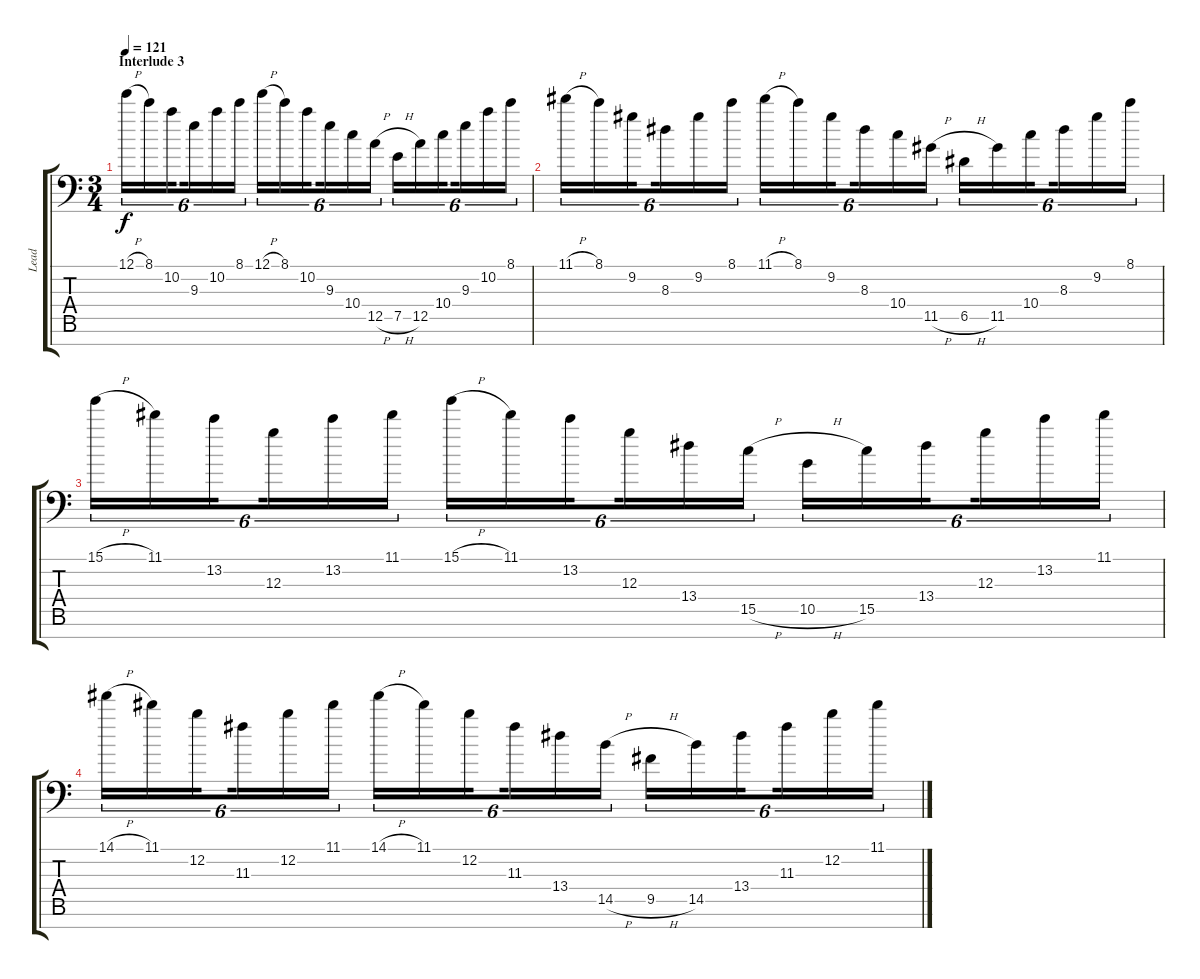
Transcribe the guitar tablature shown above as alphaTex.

\track ("Lead" "Lead") {instrument distortionguitar}
\staff {score tabs}
\tuning (E4 B3 G3 D3 A2 E2 A1) {hide}
\ts (3 4)
\section ("" "Interlude 3")
\tempo 121
\clef f4
\ks c
12.1{h}.16{tu (6 4) dy f} 8.1.16{tu (6 4)} 10.2.16{tu (6 4) beam splitsecondary} 9.3.16{tu (6 4)} 10.2.16{tu (6 4)} 8.1.16{tu (6 4)} 12.1{h}.16{tu (6 4)} 8.1.16{tu (6 4)} 10.2.16{tu (6 4) beam splitsecondary} 9.3.16{tu (6 4)} 10.4.16{tu (6 4)} 12.5{h}.16{tu (6 4)} 7.5{h}.16{tu (6 4)} 12.5.16{tu (6 4)} 10.4.16{tu (6 4) beam splitsecondary} 9.3.16{tu (6 4)} 10.2.16{tu (6 4)} 8.1.16{tu (6 4)} |
11.1{h}.16{tu (6 4)} 8.1.16{tu (6 4)} 9.2.16{tu (6 4) beam splitsecondary} 8.3.16{tu (6 4)} 9.2.16{tu (6 4)} 8.1.16{tu (6 4)} 11.1{h}.16{tu (6 4)} 8.1.16{tu (6 4)} 9.2.16{tu (6 4) beam splitsecondary} 8.3.16{tu (6 4)} 10.4.16{tu (6 4)} 11.5{h}.16{tu (6 4)} 6.5{h}.16{tu (6 4)} 11.5.16{tu (6 4)} 10.4.16{tu (6 4) beam splitsecondary} 8.3.16{tu (6 4)} 9.2.16{tu (6 4)} 8.1.16{tu (6 4)} |
15.1{h}.16{tu (6 4)} 11.1.16{tu (6 4)} 13.2.16{tu (6 4) beam splitsecondary} 12.3.16{tu (6 4)} 13.2.16{tu (6 4)} 11.1.16{tu (6 4)} 15.1{h}.16{tu (6 4)} 11.1.16{tu (6 4)} 13.2.16{tu (6 4) beam splitsecondary} 12.3.16{tu (6 4)} 13.4.16{tu (6 4)} 15.5{h}.16{tu (6 4)} 10.5{h}.16{tu (6 4)} 15.5.16{tu (6 4)} 13.4.16{tu (6 4) beam splitsecondary} 12.3.16{tu (6 4)} 13.2.16{tu (6 4)} 11.1.16{tu (6 4)} |
14.1{h}.16{tu (6 4)} 11.1.16{tu (6 4)} 12.2.16{tu (6 4) beam splitsecondary} 11.3.16{tu (6 4)} 12.2.16{tu (6 4)} 11.1.16{tu (6 4)} 14.1{h}.16{tu (6 4)} 11.1.16{tu (6 4)} 12.2.16{tu (6 4) beam splitsecondary} 11.3.16{tu (6 4)} 13.4.16{tu (6 4)} 14.5{h}.16{tu (6 4)} 9.5{h}.16{tu (6 4)} 14.5.16{tu (6 4)} 13.4.16{tu (6 4) beam splitsecondary} 11.3.16{tu (6 4)} 12.2.16{tu (6 4)} 11.1.16{tu (6 4)}
